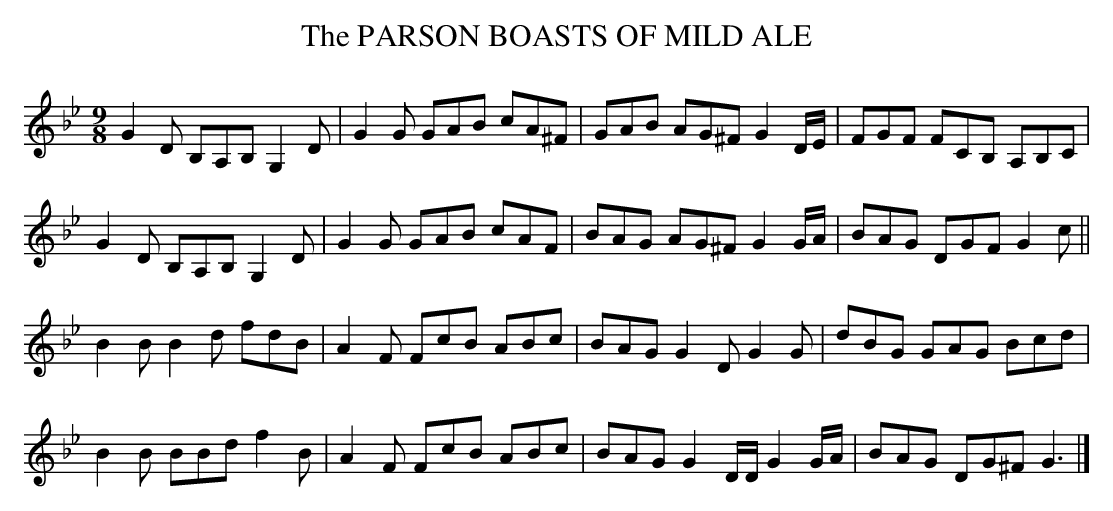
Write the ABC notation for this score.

X:1
T:PARSON BOASTS OF MILD ALE, The
Y:"gaily"
M:9/8
L:1/8
K:Gm
G2D B,A,B, G,2D|G2G GAB cA^F|GAB AG^F G2D/E/|FGF FCB, A,B,C|
G2D B,A,B, G,2D|G2G GAB cAF|BAG AG^F G2G/A/|BAG DGF G2c||
B2B B2d fdB|A2F FcB ABc|BAG G2D G2G|dBG GAG Bcd|
B2B BBd f2B|A2F FcB ABc|BAG G2D/D/ G2G/A/|BAG DG^F G3|]
